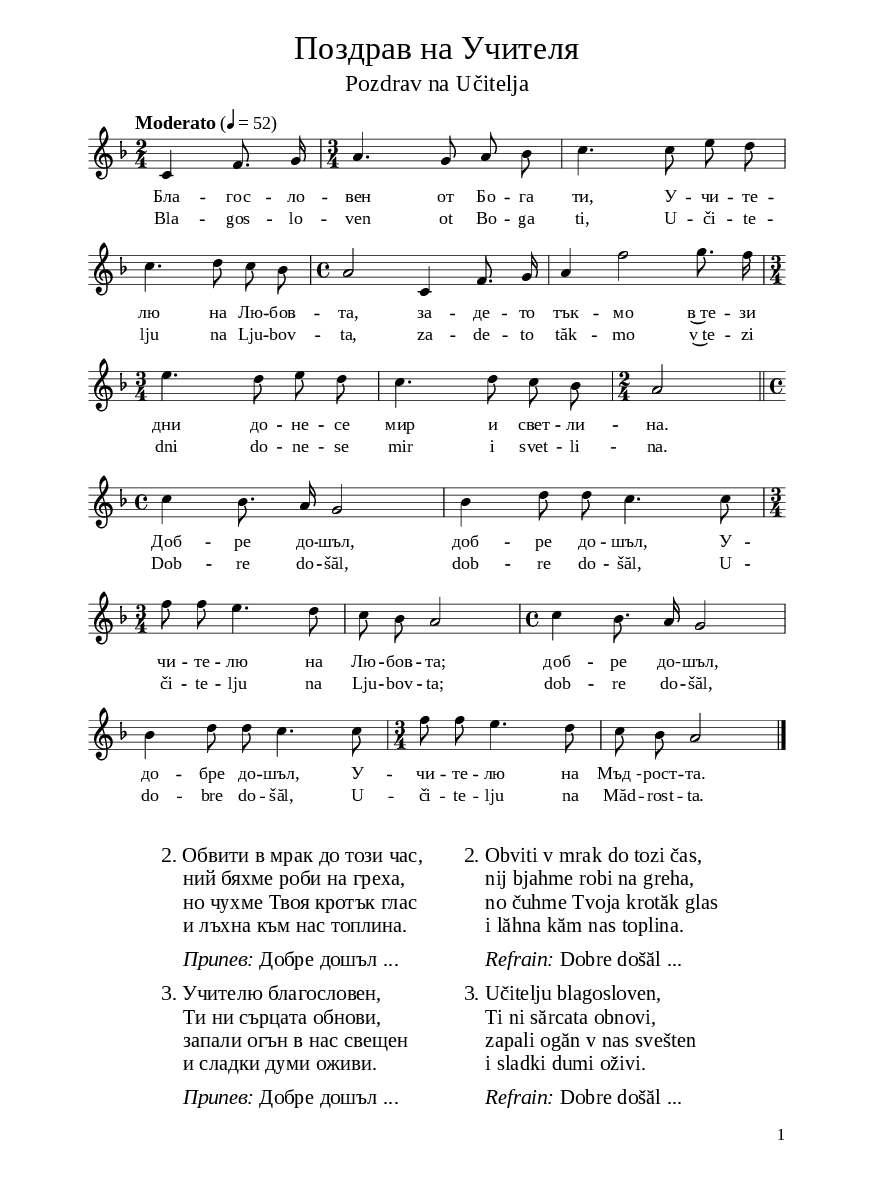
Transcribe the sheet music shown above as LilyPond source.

\version "2.24.4"

% include paper part and global functions
\include "include/globals.ily"

\bookpart {
  \label #'ref044
  \tocItem \markup "Поздрав на Учителя – Pozdrav na Učitelja"
  \include "include/bookpart-paper.ily"
  \score {
    \include "include/score-layout.ily"

    \new Voice \absolute  {
      \clef treble
      \key f \major
      \time 2/4
      \tempoFunc "Moderato" 4 "52"
      \autoBeamOff


      c'4 f'8. g'16 | \time 3/4 a'4. g'8 a' bes' | c''4. c''8 e'' d'' | \break

      c''4. d''8 c'' bes'  | \time 4/4  a'2 c'4 f'8. g'16 | a'4 f''2 g''8. f''16  | \break

      \time 3/4  e''4. d''8 e'' d'' | c''4. d''8 c'' bes'  | \time 2/4 a'2 \bar"||" \break  \time 4/4  c''4   bes'8. a'16 g'2|

      bes'4  d''8 d'' c''4. c''8  | \break

      \time 3/4  f''8 f'' e''4.  d''8 | c'' bes' a'2 | \time 4/4 c''4  bes'8. a'16 g'2 \break |

      bes'4 d''8 d'' c''4. c''8 \time 3/4  f''8 f'' e''4. d''8 | c'' bes' a'2 \bar "|."

    }

    \addlyrics {
      Бла -- гос -- ло -- вен от Бо -- га ти, У -- чи -- те --
      лю на Лю -- бов -- та, за -- де -- то тък -- мо
      в~те -- зи дни до -- не -- се мир и свет -- ли -- на.
      Доб -- ре до -- шъл, доб -- ре до -- шъл,
      У -- чи -- те -- лю на Лю -- бов -- та; доб --
      ре "до-" -- шъл, до -- бре до -- шъл, У -- чи --
      те -- лю на "Мъд -" -- рост -- та.
    }


    \addlyrics {
      Bla -- gos -- lo -- ven ot Bo -- ga ti, U -- či -- te --
      lju na Lju -- bov -- ta, za -- de -- to tăk -- mo
      v~te -- zi dni do -- ne -- se mir i svet -- li -- na.
      Dob -- re do -- šăl, dob -- re do -- šăl,
      U -- či -- te -- lju na Lju -- bov -- ta; dob --
      re do -- šăl, do -- bre do -- šăl, U -- či --
      te -- lju na Măd -- rost -- ta.
    }


    \header {
      title = \titleFunc "Поздрав на Учителя" "Pozdrav na Učitelja"
    }

    \midi{}

  } % score

  \markup \empty-two

  \markup \abs-fontsize #10 {
    \hspace #10
    \override #`(baseline-skip . ,bgCoupletBaselineSkip)
    \column {
      \line { 2. Обвити в мрак до този час, }
      \line { "   " ний бяхме роби на греха, }

      \line { "   " но чухме Твоя кротък глас }

      \line { "   " и лъхна към нас топлина. }
      \vspace #0.5

      \line { "   " \italic{Припев: } Добре дошъл ... }
      \vspace #0.5

      \line { 3. Учителю благословен, }

      \line { "   " Ти ни сърцата обнови, }

      \line { "   " запали огън в нас свещен }

      \line { "   " и сладки думи оживи. }

      \vspace #0.5

      \line { "   " \italic{Припев:} Добре дошъл ... }

    }

    \hspace #5
    \override #`(baseline-skip . ,bgCoupletBaselineSkip)
    \column {
      \line { 2. Obviti v mrak do tozi čas, }
      \line { "   " nij bjahme robi na greha, }

      \line { "   " no čuhme Tvoja krotăk glas }

      \line { "   " i lăhna kăm nas toplina. }
      \vspace #0.5

      \line { "   " \italic{Refrain: } Dobre došăl ... }
      \vspace #0.5

      \line { 3. Učitelju blagosloven, }

      \line { "   " Ti ni sărcata obnovi, }

      \line { "   " zapali ogăn v nas svešten }

      \line { "   " i sladki dumi oživi. }

      \vspace #0.5

      \line { "   " \italic{Refrain:} Dobre došăl ... }
    } %column
  } % markup
  \pageBreak

  \markup \fontsize #bgCoupletFontSize {
    \hspace #10
    \override #`(baseline-skip . ,bgCoupletBaselineSkip)
    \column {

      \line { 4. Учителю, наш скъпи гост, }

      \line { "   " привет от нас Ти приеми; }

      \line { "   " със радост ний готови сме }

      \line { "   " да жертваме живота свой. }

      \vspace #0.5

      \line { "   " \italic{Припев:} Добре дошъл ... }
    }

    \hspace #5
    \override #`(baseline-skip . ,bgCoupletBaselineSkip)
    \column {
      \line { 4. Učitelju, naš skăpi gost, }

      \line { "   " privet ot nas Ti priemi; }

      \line { "   " săs radost nij gotovi sme }

      \line { "   " da žertvame života svoj. }

      \vspace #0.5

      \line { "   " \italic{Refrain:} Dobre došăl ... }
    } %column
  } % markup

  \markup \vspace #3

  % include foreign translation(s) of the song
  \version "2.24.4"

\markup \fill-line { \fontsize #deTitleFontSize "Gruß an den Meister" }
\markup \null
\markup \null
\markup \abs-fontsize #10 {
  \hspace #25
  \override #`(baseline-skip . ,deCoupletBaselineSkip)

  \column {

    \line { 1. Gesegnet bist du von Gott, }

    \line { "   " oh Meister der Liebe, }

    \line { "   " denn gerade in diesen Tagen}

    \line { "   " hast du Frieden und Licht gebracht.}
     \vspace #0.5

    \line { "   " \italic { Refrain:}  }

    \line { "   " Sei willkommen, sei willkommen,}

    \line { "   " Meister der Liebe; }

    \line { "   " sei willkommen, sei willkommen, }

    \line { "   " Meister der Weisheit!}
     \vspace #0.5

    \line { 2. Bis zu dieser Stunde von Dunkelheit eingehüllt, }

    \line { "   " waren wir Sklaven der Sünde,}

    \line { "   " aber wir haben deine sanfte Stimme gehört, }

    \line { "   " und Wärme hauchte uns an.}
     \vspace #0.5

    \line { "   " \italic { Refrain ...}  }
     \vspace #0.5

    \line { 3. Gesegneter Meister,}

    \line { "   " du hast unsere Herzen erneuert, }

    \line { "   " du hast in uns ein heiliges Feuer entfacht}

    \line { "   " und die süßen Worte zum Leben erweckt.}
    \vspace #0.5

    \line { "   " \italic { Refrain ...}  }
     \vspace #0.5


    \line { 4. Meister, unser geschätzter Gast, }

    \line { "   " empfange unseren Gruß; }

    \line { "   " mit Freude sind wir bereit, }

    \line { "   " unser Leben zu opfern.}


  }
}


} % bookpart
